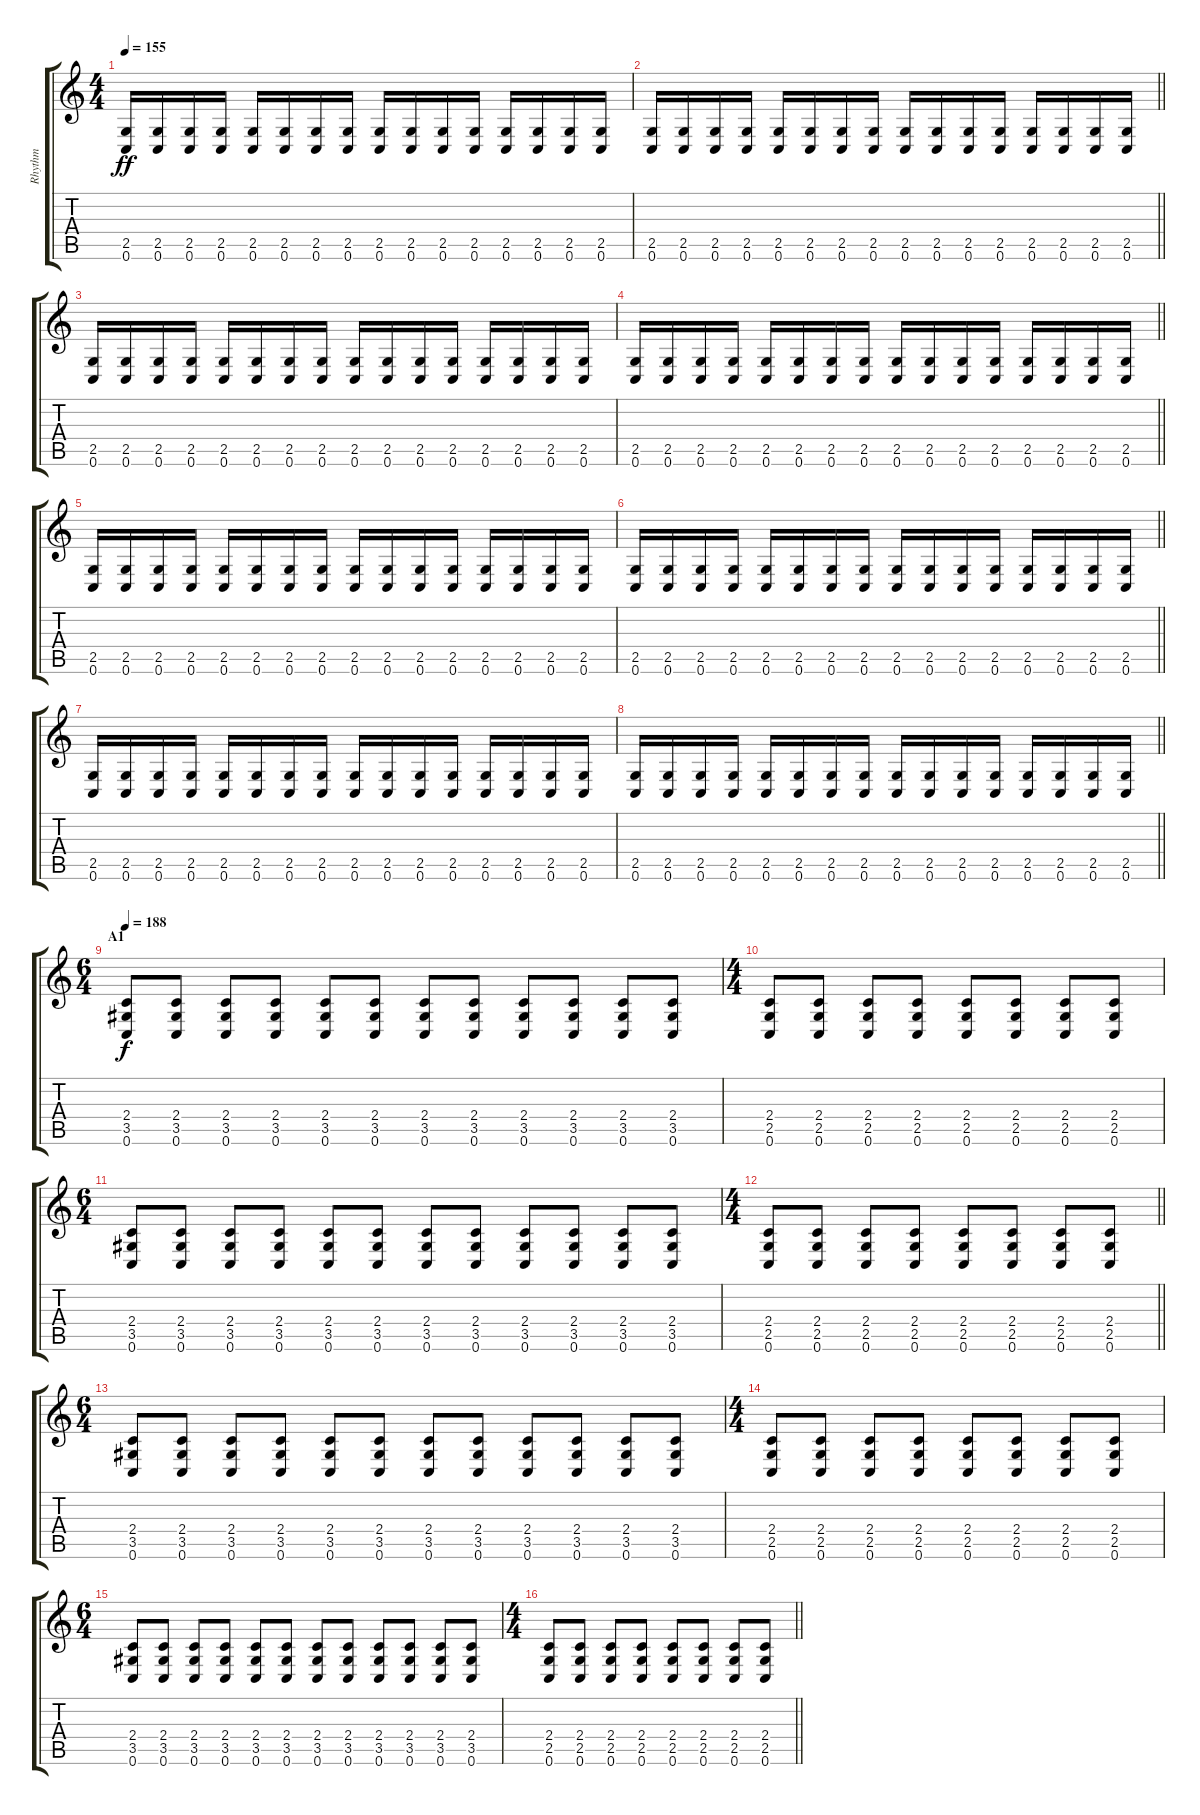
\track ("Rhythm" "Rhythm") {instrument distortionguitar}
\staff {score tabs}
\tuning (C4 G3 Eb3 Bb2 F2 C2) {hide}
\ts (4 4)
\section ("" "")
\tempo 155
\clef g2
\ks c
(2.5 0.6).16{dy ff} (2.5 0.6).16 (2.5 0.6).16 (2.5 0.6).16 (2.5 0.6).16 (2.5 0.6).16 (2.5 0.6).16 (2.5 0.6).16 (2.5 0.6).16 (2.5 0.6).16 (2.5 0.6).16 (2.5 0.6).16 (2.5 0.6).16 (2.5 0.6).16 (2.5 0.6).16 (2.5 0.6).16 |
\barLineRight lightlight
(2.5 0.6).16 (2.5 0.6).16 (2.5 0.6).16 (2.5 0.6).16 (2.5 0.6).16 (2.5 0.6).16 (2.5 0.6).16 (2.5 0.6).16 (2.5 0.6).16 (2.5 0.6).16 (2.5 0.6).16 (2.5 0.6).16 (2.5 0.6).16 (2.5 0.6).16 (2.5 0.6).16 (2.5 0.6).16 |
(2.5 0.6).16 (2.5 0.6).16 (2.5 0.6).16 (2.5 0.6).16 (2.5 0.6).16 (2.5 0.6).16 (2.5 0.6).16 (2.5 0.6).16 (2.5 0.6).16 (2.5 0.6).16 (2.5 0.6).16 (2.5 0.6).16 (2.5 0.6).16 (2.5 0.6).16 (2.5 0.6).16 (2.5 0.6).16 |
\barLineRight lightlight
(2.5 0.6).16 (2.5 0.6).16 (2.5 0.6).16 (2.5 0.6).16 (2.5 0.6).16 (2.5 0.6).16 (2.5 0.6).16 (2.5 0.6).16 (2.5 0.6).16 (2.5 0.6).16 (2.5 0.6).16 (2.5 0.6).16 (2.5 0.6).16 (2.5 0.6).16 (2.5 0.6).16 (2.5 0.6).16 |
\section ("" "")
(2.5 0.6).16 (2.5 0.6).16 (2.5 0.6).16 (2.5 0.6).16 (2.5 0.6).16 (2.5 0.6).16 (2.5 0.6).16 (2.5 0.6).16 (2.5 0.6).16 (2.5 0.6).16 (2.5 0.6).16 (2.5 0.6).16 (2.5 0.6).16 (2.5 0.6).16 (2.5 0.6).16 (2.5 0.6).16 |
\barLineRight lightlight
(2.5 0.6).16 (2.5 0.6).16 (2.5 0.6).16 (2.5 0.6).16 (2.5 0.6).16 (2.5 0.6).16 (2.5 0.6).16 (2.5 0.6).16 (2.5 0.6).16 (2.5 0.6).16 (2.5 0.6).16 (2.5 0.6).16 (2.5 0.6).16 (2.5 0.6).16 (2.5 0.6).16 (2.5 0.6).16 |
(2.5 0.6).16 (2.5 0.6).16 (2.5 0.6).16 (2.5 0.6).16 (2.5 0.6).16 (2.5 0.6).16 (2.5 0.6).16 (2.5 0.6).16 (2.5 0.6).16 (2.5 0.6).16 (2.5 0.6).16 (2.5 0.6).16 (2.5 0.6).16 (2.5 0.6).16 (2.5 0.6).16 (2.5 0.6).16 |
\barLineRight lightlight
(2.5 0.6).16 (2.5 0.6).16 (2.5 0.6).16 (2.5 0.6).16 (2.5 0.6).16 (2.5 0.6).16 (2.5 0.6).16 (2.5 0.6).16 (2.5 0.6).16 (2.5 0.6).16 (2.5 0.6).16 (2.5 0.6).16 (2.5 0.6).16 (2.5 0.6).16 (2.5 0.6).16 (2.5 0.6).16 |
\ts (6 4)
\section ("" "A1")
\tempo 188
(2.4 3.5 0.6).8{dy f} (2.4 3.5 0.6).8 (2.4 3.5 0.6).8 (2.4 3.5 0.6).8 (2.4 3.5 0.6).8 (2.4 3.5 0.6).8 (2.4 3.5 0.6).8 (2.4 3.5 0.6).8 (2.4 3.5 0.6).8 (2.4 3.5 0.6).8 (2.4 3.5 0.6).8 (2.4 3.5 0.6).8 |
\ts (4 4)
(2.4 2.5 0.6).8 (2.4 2.5 0.6).8 (2.4 2.5 0.6).8 (2.4 2.5 0.6).8 (2.4 2.5 0.6).8 (2.4 2.5 0.6).8 (2.4 2.5 0.6).8 (2.4 2.5 0.6).8 |
\ts (6 4)
(2.4 3.5 0.6).8 (2.4 3.5 0.6).8 (2.4 3.5 0.6).8 (2.4 3.5 0.6).8 (2.4 3.5 0.6).8 (2.4 3.5 0.6).8 (2.4 3.5 0.6).8 (2.4 3.5 0.6).8 (2.4 3.5 0.6).8 (2.4 3.5 0.6).8 (2.4 3.5 0.6).8 (2.4 3.5 0.6).8 |
\ts (4 4)
\barLineRight lightlight
(2.4 2.5 0.6).8 (2.4 2.5 0.6).8 (2.4 2.5 0.6).8 (2.4 2.5 0.6).8 (2.4 2.5 0.6).8 (2.4 2.5 0.6).8 (2.4 2.5 0.6).8 (2.4 2.5 0.6).8 |
\ts (6 4)
\section ("" "")
(2.4 3.5 0.6).8 (2.4 3.5 0.6).8 (2.4 3.5 0.6).8 (2.4 3.5 0.6).8 (2.4 3.5 0.6).8 (2.4 3.5 0.6).8 (2.4 3.5 0.6).8 (2.4 3.5 0.6).8 (2.4 3.5 0.6).8 (2.4 3.5 0.6).8 (2.4 3.5 0.6).8 (2.4 3.5 0.6).8 |
\ts (4 4)
(2.4 2.5 0.6).8 (2.4 2.5 0.6).8 (2.4 2.5 0.6).8 (2.4 2.5 0.6).8 (2.4 2.5 0.6).8 (2.4 2.5 0.6).8 (2.4 2.5 0.6).8 (2.4 2.5 0.6).8 |
\ts (6 4)
(2.4 3.5 0.6).8 (2.4 3.5 0.6).8 (2.4 3.5 0.6).8 (2.4 3.5 0.6).8 (2.4 3.5 0.6).8 (2.4 3.5 0.6).8 (2.4 3.5 0.6).8 (2.4 3.5 0.6).8 (2.4 3.5 0.6).8 (2.4 3.5 0.6).8 (2.4 3.5 0.6).8 (2.4 3.5 0.6).8 |
\ts (4 4)
\barLineRight lightlight
(2.4 2.5 0.6).8 (2.4 2.5 0.6).8 (2.4 2.5 0.6).8 (2.4 2.5 0.6).8 (2.4 2.5 0.6).8 (2.4 2.5 0.6).8 (2.4 2.5 0.6).8 (2.4 2.5 0.6).8
